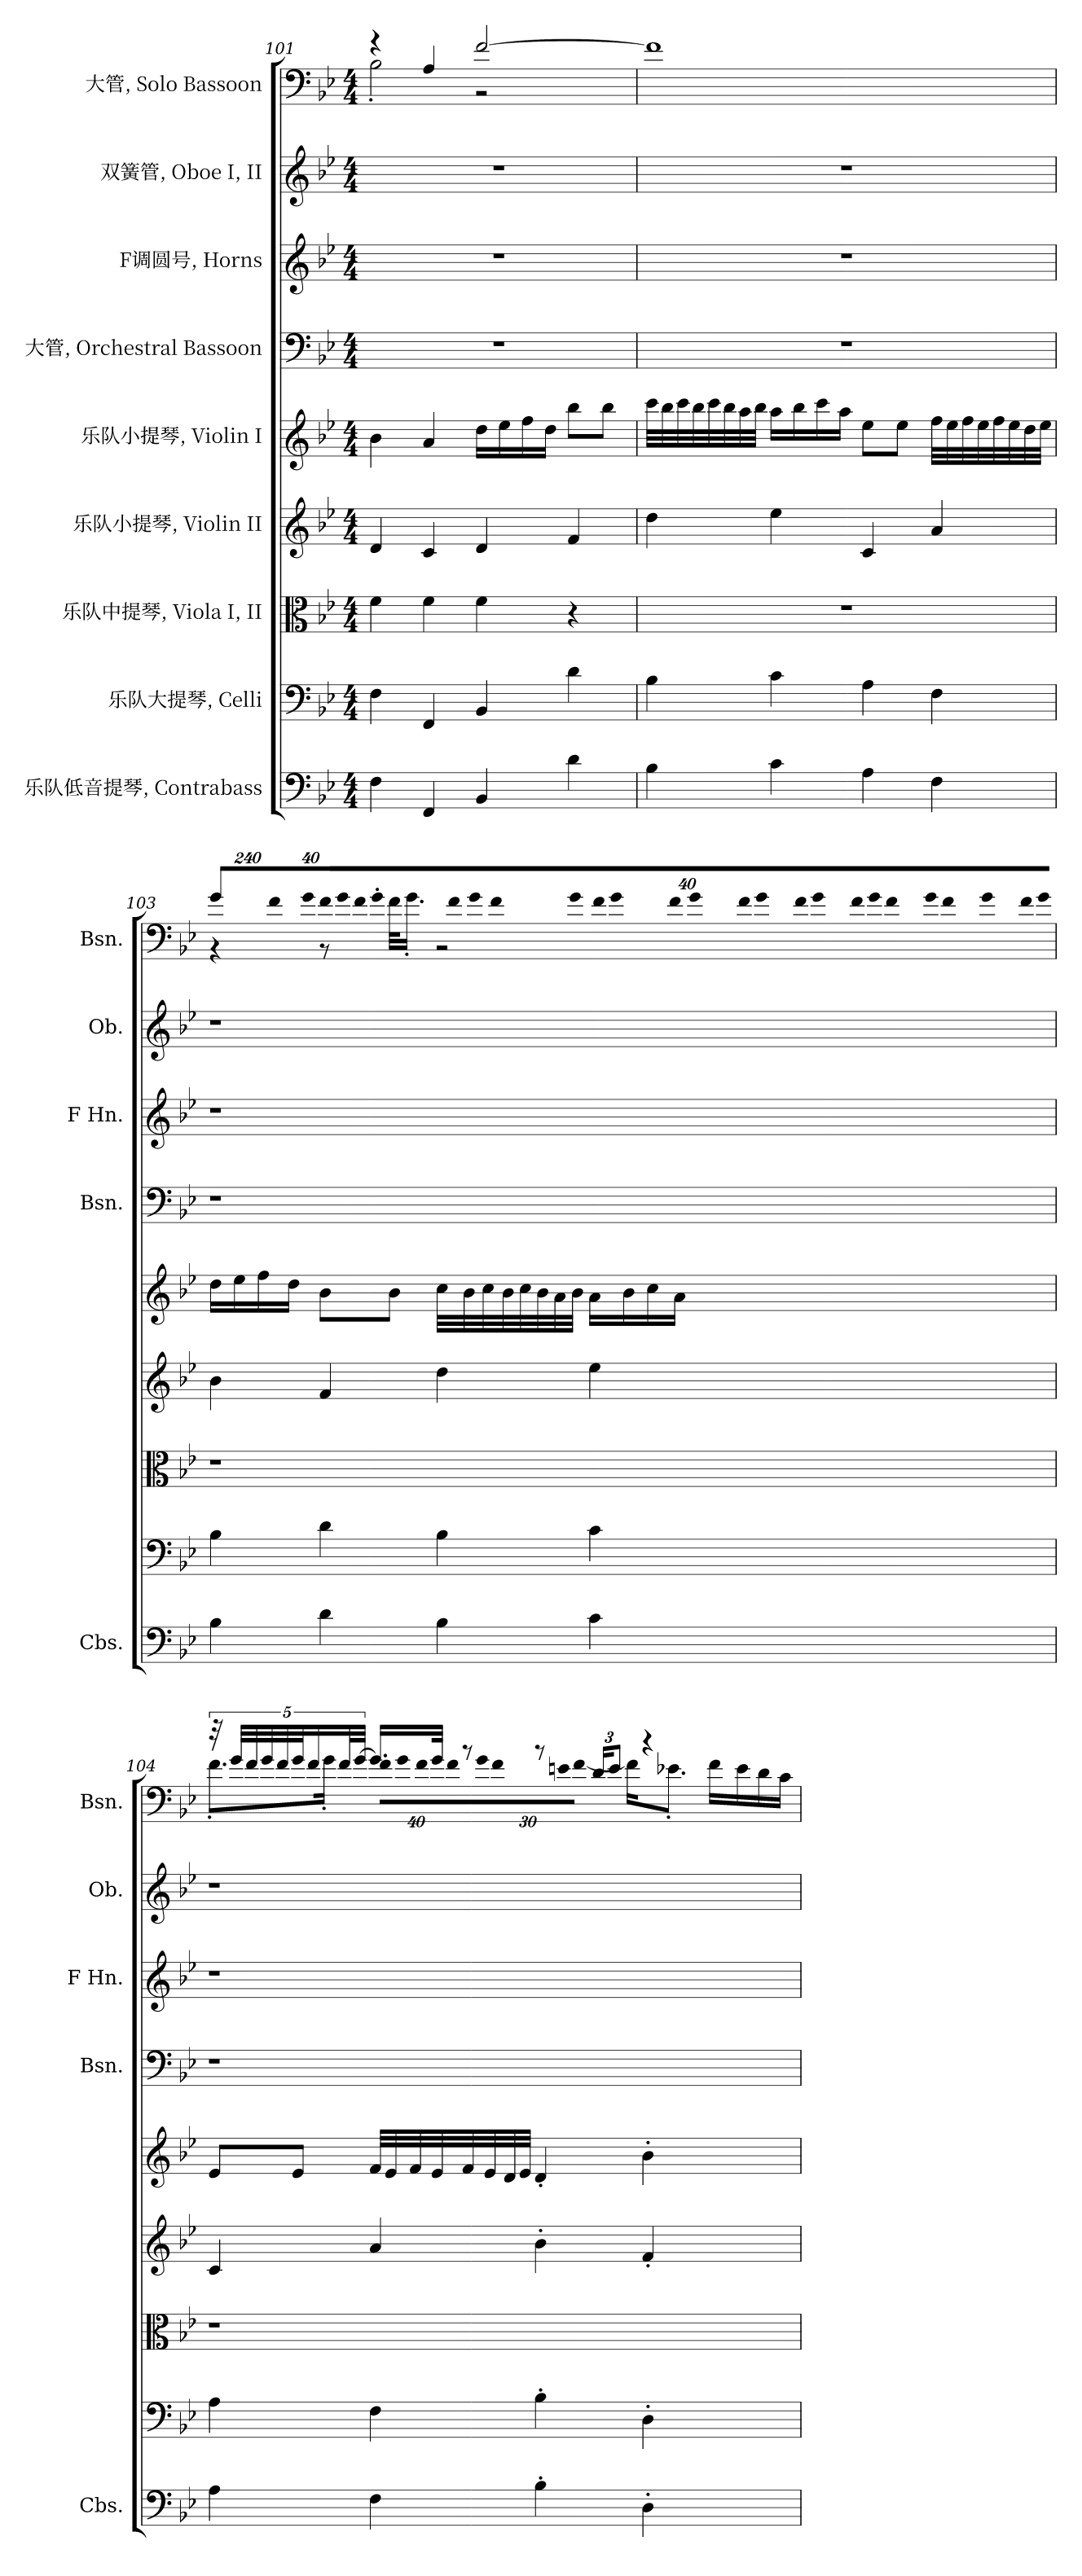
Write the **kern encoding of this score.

**kern	**kern	**kern	**kern	**kern	**kern	**kern	**kern	**kern
*part9	*part8	*part7	*part6	*part5	*part4	*part3	*part2	*part1
*staff9	*staff8	*staff7	*staff6	*staff5	*staff4	*staff3	*staff2	*staff1
*I"乐队低音提琴, Contrabass	*I"乐队大提琴, Celli	*I"乐队中提琴, Viola I, II	*I"乐队小提琴, Violin II	*I"乐队小提琴, Violin I	*I"大管, Orchestral Bassoon	*I"F调圆号, Horns	*I"双簧管, Oboe I, II	*I"大管, Solo Bassoon
*I'Cbs.	*	*	*	*	*I'Bsn.	*I'F Hn.	*I'Ob.	*I'Bsn.
*clefF4	*clefF4	*clefC3	*clefG2	*clefG2	*clefF4	*clefG2	*clefG2	*clefF4
*ITrd7c12	*	*	*	*	*	*ITrd4c7	*	*
*k[b-e-]	*k[b-e-]	*k[b-e-]	*k[b-e-]	*k[b-e-]	*k[b-e-]	*k[b-e-a-]	*k[b-e-]	*k[b-e-]
*M4/4	*M4/4	*M4/4	*M4/4	*M4/4	*M4/4	*M4/4	*M4/4	*M4/4
=101	=101	=101	=101	=101	=101	=101	=101	=101
*	*	*	*	*	*	*	*	*^
4FF\	4F\	4f\	4d/	4b-\	1r	1r	1r	4r	2B-'\
4FFF/	4FF/	4f\	4c/	4a/	.	.	.	4A/	.
4BBB-/	4BB-/	4f\	4d/	16dd\LL	.	.	.	[2f/	2r
.	.	.	.	16ee-\	.	.	.	.	.
.	.	.	.	16ff\	.	.	.	.	.
.	.	.	.	16dd\JJ	.	.	.	.	.
4D\	4d\	4r	4f/	8bb-\L	.	.	.	.	.
.	.	.	.	8bb-\J	.	.	.	.	.
*	*	*	*	*	*	*	*	*v	*v
!!LO:PB:g=z
=102	=102	=102	=102	=102	=102	=102	=102	=102
4BB-\	4B-\	1r	4dd\	32ccc\LLL	1r	1r	1r	1f]
.	.	.	.	32bb-\	.	.	.	.
.	.	.	.	32ccc\	.	.	.	.
.	.	.	.	32bb-\	.	.	.	.
.	.	.	.	32ccc\	.	.	.	.
.	.	.	.	32bb-\	.	.	.	.
.	.	.	.	32aa\	.	.	.	.
.	.	.	.	32bb-\JJJ	.	.	.	.
4C\	4c\	.	4ee-\	16aa\LL	.	.	.	.
.	.	.	.	16bb-\	.	.	.	.
.	.	.	.	16ccc\	.	.	.	.
.	.	.	.	16aa\JJ	.	.	.	.
4AA\	4A\	.	4c/	8ee-\L	.	.	.	.
.	.	.	.	8ee-\J	.	.	.	.
4FF\	4F\	.	4a/	32ff\LLL	.	.	.	.
.	.	.	.	32ee-\	.	.	.	.
.	.	.	.	32ff\	.	.	.	.
.	.	.	.	32ee-\	.	.	.	.
.	.	.	.	32ff\	.	.	.	.
.	.	.	.	32ee-\	.	.	.	.
.	.	.	.	32dd\	.	.	.	.
.	.	.	.	32ee-\JJJ	.	.	.	.
!!LO:PB:g=z
=103	=103	=103	=103	=103	=103	=103	=103	=103
*	*	*	*	*	*	*	*	*Xbrackettup
!	!	!	!	!	!	!	!	!LO:N:vis=8
*	*	*	*	*	*	*	*	*^
4BB-\	4B-\	1r	4b-\	16dd\LL	1r	1r	1r	960%137g/L	4r
.	.	.	.	16ee-\	.	.	.	.	.
.	.	.	.	16ff\	.	.	.	.	.
!	!	!	!	!	!	!	!	!LO:N:vis=16	!
.	.	.	.	.	.	.	.	1920%137f/L	.
.	.	.	.	16dd\JJ	.	.	.	.	.
!	!	!	!	!	!	!	!	!LO:N:vis=32	!
.	.	.	.	.	.	.	.	640%23g/JJk	.
!	!	!	!	!	!	!	!	!LO:N:vis=32	!
4D\	4d\	.	4f/	8b-\L	.	.	.	640%23f/LLL	8r
!	!	!	!	!	!	!	!	!LO:N:vis=32	!
.	.	.	.	.	.	.	.	640%23g/	.
!	!	!	!	!	!	!	!	!LO:N:vis=32	!
.	.	.	.	.	.	.	.	640%23f/J	.
!	!	!	!	!	!	!	!	!LO:N:vis=16	!
.	.	.	.	.	.	.	.	1920%137g'/	.
.	.	.	.	8b-\J	.	.	.	.	32f\KLL
.	.	.	.	.	.	.	.	.	16.g'\JJ
!	!	!	!	!	!	!	!	!LO:N:vis=32	!
.	.	.	.	.	.	.	.	640%23f/L	.
!	!	!	!	!	!	!	!	!LO:N:vis=32	!
.	.	.	.	.	.	.	.	640%23g/	.
4BB-\	4B-\	.	4dd\	32cc\LLL	.	.	.	.	2r
!	!	!	!	!	!	!	!	!LO:N:vis=256%9	!
.	.	.	.	.	.	.	.	960%17f/K	.
!	!	!	!	!	!	!	!	!LO:N:vis=32	!
.	.	.	.	.	.	.	.	640%23g/	.
.	.	.	.	32b-\	.	.	.	.	.
!	!	!	!	!	!	!	!	!LO:N:vis=32	!
.	.	.	.	.	.	.	.	640%23f/	.
.	.	.	.	32cc\	.	.	.	.	.
!	!	!	!	!	!	!	!	!LO:N:vis=256%9	!
.	.	.	.	.	.	.	.	960%17g/K	.
.	.	.	.	32b-\	.	.	.	.	.
!	!	!	!	!	!	!	!	!LO:N:vis=32	!
.	.	.	.	.	.	.	.	640%23f/	.
.	.	.	.	32cc\	.	.	.	.	.
!	!	!	!	!	!	!	!	!LO:N:vis=256%9	!
.	.	.	.	.	.	.	.	960%17g/K	.
.	.	.	.	32b-\	.	.	.	.	.
!	!	!	!	!	!	!	!	!LO:N:vis=32	!
.	.	.	.	.	.	.	.	640%23f/	.
.	.	.	.	32a\	.	.	.	.	.
!	!	!	!	!	!	!	!	!LO:N:vis=256%9	!
.	.	.	.	.	.	.	.	960%17g/K	.
!	!	!	!	!	!	!	!	!LO:N:vis=32	!
.	.	.	.	.	.	.	.	640%23f/	.
.	.	.	.	32b-\JJJ	.	.	.	.	.
4C\	4c\	.	4ee-\	16a\LL	.	.	.	.	.
!	!	!	!	!	!	!	!	!LO:N:vis=256%9	!
.	.	.	.	.	.	.	.	960%17g/K	.
!	!	!	!	!	!	!	!	!LO:N:vis=32	!
.	.	.	.	.	.	.	.	640%23f/	.
!	!	!	!	!	!	!	!	!LO:N:vis=32	!
.	.	.	.	.	.	.	.	640%23g/	.
.	.	.	.	16b-\	.	.	.	.	.
!	!	!	!	!	!	!	!	!LO:N:vis=256%9	!
.	.	.	.	.	.	.	.	960%17f/K	.
!	!	!	!	!	!	!	!	!LO:N:vis=32	!
.	.	.	.	.	.	.	.	640%23g/	.
.	.	.	.	16cc\	.	.	.	.	.
!	!	!	!	!	!	!	!	!LO:N:vis=256%9	!
.	.	.	.	.	.	.	.	960%17f/L	.
!	!	!	!	!	!	!	!	!LO:N:vis=256%9	!
.	.	.	.	.	.	.	.	960%17g/J	.
!	!	!	!	!	!	!	!	!LO:N:vis=32	!
.	.	.	.	.	.	.	.	640%23f/	.
.	.	.	.	16a\JJ	.	.	.	.	.
!	!	!	!	!	!	!	!	!LO:N:vis=32	!
.	.	.	.	.	.	.	.	640%23g/JJJ	.
480ryy	480ryy	480ryy	480ryy	480ryy	480ryy	480ryy	480ryy	.	480ryy
!!LO:PB:g=z	!!
=104	=104	=104	=104	=104	=104	=104	=104	=104	=104
*	*	*	*	*	*	*	*	*brackettup	*
4AA\	4A\	1r	4c/	8e-/L	1r	1r	1r	40r	8.f'\L
.	.	.	.	.	.	.	.	40g/LLL	.
.	.	.	.	.	.	.	.	40f/	.
.	.	.	.	.	.	.	.	40g/	.
.	.	.	.	.	.	.	.	40f/	.
.	.	.	.	8e-/J	.	.	.	40g/J	.
.	.	.	.	.	.	.	.	20f/	.
.	.	.	.	.	.	.	.	.	16g'\Jk
.	.	.	.	.	.	.	.	40f/L	.
.	.	.	.	.	.	.	.	[40g/JJJ	.
*	*	*	*	*	*	*	*	*	*Xbrackettup
!	!	!	!	!	!	!	!	!	!LO:N:vis=32
4FF\	4F\	.	4a/	32f/LLL	.	.	.	16.g/LL]	640%23f\LLL
.	.	.	.	32e-/	.	.	.	.	.
!	!	!	!	!	!	!	!	!	!LO:N:vis=32
.	.	.	.	.	.	.	.	.	640%23g\
.	.	.	.	32f/	.	.	.	.	.
!	!	!	!	!	!	!	!	!	!LO:N:vis=32
.	.	.	.	.	.	.	.	.	640%23f\
.	.	.	.	32e-/	.	.	.	32g/JJk	.
!	!	!	!	!	!	!	!	!	!LO:N:vis=32
.	.	.	.	.	.	.	.	.	640%23f\
.	.	.	.	32f/	.	.	.	8r	.
!	!	!	!	!	!	!	!	!	!LO:N:vis=256%9
.	.	.	.	.	.	.	.	.	960%17g\K
.	.	.	.	32e-/	.	.	.	.	.
!	!	!	!	!	!	!	!	!	!LO:N:vis=32
.	.	.	.	.	.	.	.	.	640%23f\
.	.	.	.	32d/	.	.	.	.	.
!	!	!	!	!	!	!	!	!	!LO:N:vis=256%9
.	.	.	.	.	.	.	.	.	960%17en\K
!	!	!	!	!	!	!	!	!	!LO:N:vis=32
.	.	.	.	.	.	.	.	.	[640%23f\JJJ
.	.	.	.	32e-/JJJ	.	.	.	.	.
4BB-'\	4B-'\	.	4b-'\	4d'/	.	.	.	8r	.
.	.	.	.	.	.	.	.	.	16f\KL]
.	.	.	.	.	.	.	.	.	8.e-X'\J
.	.	.	.	.	.	.	.	24d/KL	.
.	.	.	.	.	.	.	.	12e-/J	.
4DD'\	4D'\	.	4f'/	4b-'\	.	.	.	4r	.
.	.	.	.	.	.	.	.	.	16f\LL
.	.	.	.	.	.	.	.	.	16e-\
.	.	.	.	.	.	.	.	.	16d\
.	.	.	.	.	.	.	.	.	16c\JJ
960ryy	960ryy	960ryy	960ryy	960ryy	960ryy	960ryy	960ryy	960ryy	.
*	*	*	*	*	*	*	*	*v	*v
=	=	=	=	=	=	=	=	=
*-	*-	*-	*-	*-	*-	*-	*-	*-
